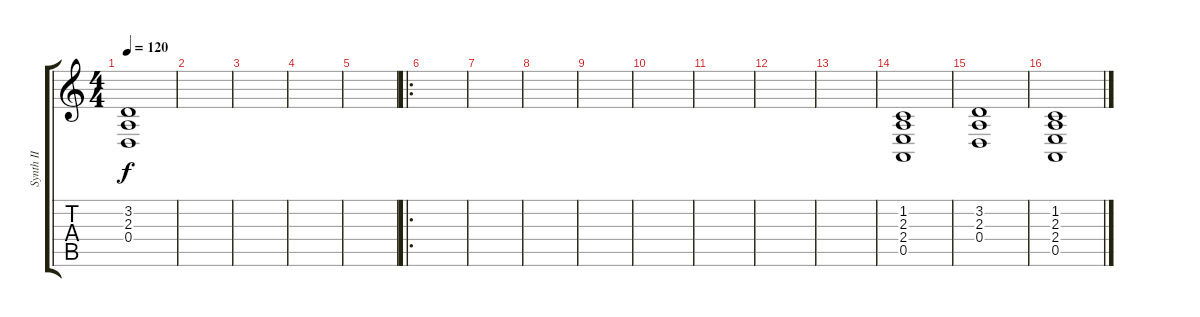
\track ("Synth II" "Synth II") {instrument lead1square}
\staff {score tabs}
\tuning (E4 B3 G3 D3 A2 E2) {hide}
\ts (4 4)
\tempo 120
\clef g2
\ks c
(3.2 2.3 0.4).1{dy f} |
|
|
|
|
\ro
|
|
|
|
|
|
|
|
(1.2 2.3 2.4 0.5).1 |
(3.2 2.3 0.4).1 |
(1.2 2.3 2.4 0.5).1
